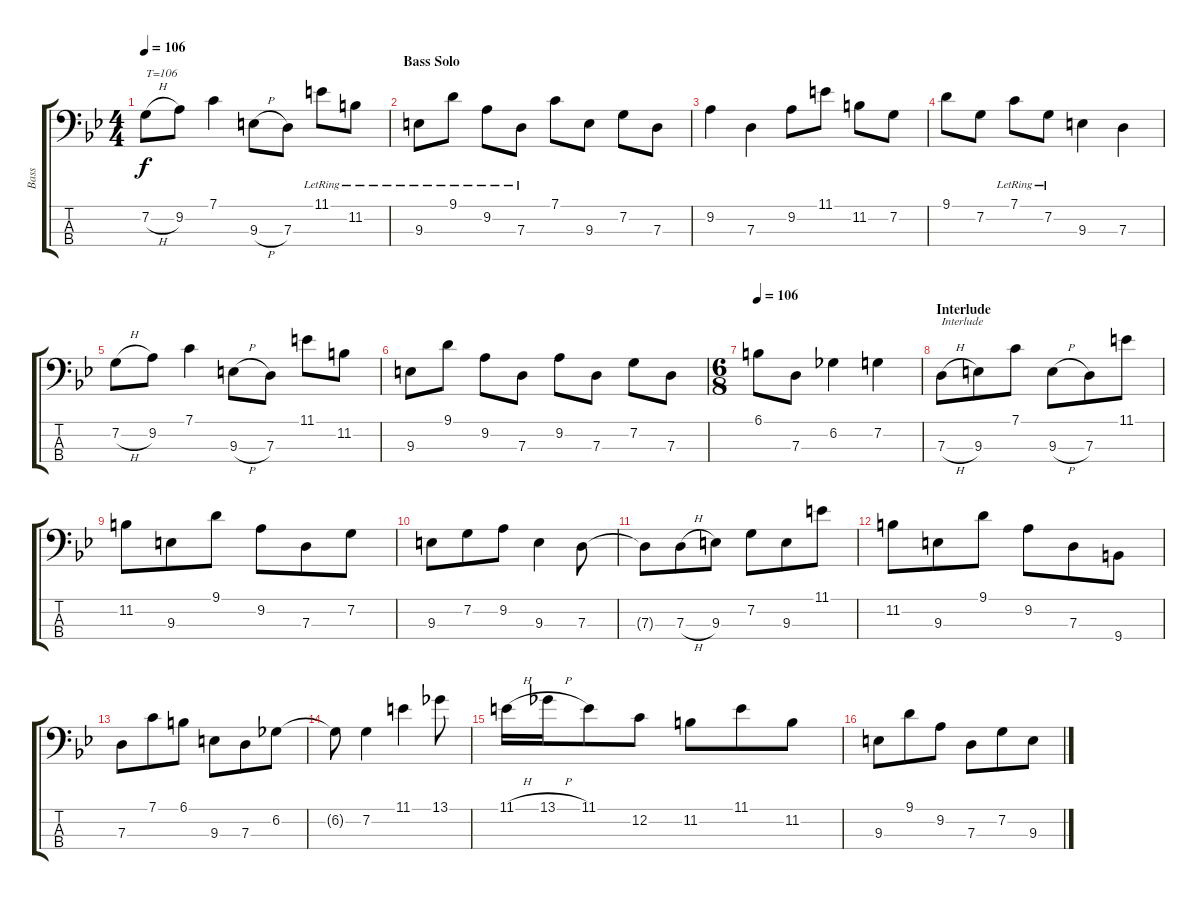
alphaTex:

\track ("Bass" "Bass") {instrument electricbassfinger}
\staff {score tabs}
\tuning (F2 C2 G1 D1) {hide}
\ts (4 4)
\tempo 106
\clef f4
\ks bb
7.2{h}.8{txt "T=106" dy f volume 15} 9.2.8 7.1.4 9.3{h}.8 7.3.8 11.1{lr}.8 11.2{lr}.8 |
\section ("" "Bass Solo")
9.3{lr}.8 9.1{lr}.8 9.2{lr}.8 7.3{lr}.8 7.1.8 9.3.8 7.2.8 7.3.8 |
9.2.4 7.3.4 9.2.8 11.1.8 11.2.8 7.2.8 |
9.1.8 7.2.8 7.1{lr}.8 7.2{lr}.8 9.3.4 7.3.4 |
7.2{h}.8 9.2.8 7.1.4 9.3{h}.8 7.3.8 11.1.8 11.2.8 |
9.3.8 9.1.8 9.2.8 7.3.8 9.2.8 7.3.8 7.2.8 7.3.8 |
\ts (6 8)
\tempo 106
6.1.8 7.3.8 6.2.4 7.2.4 |
\section ("" "Interlude")
7.3{h}.8{txt "Interlude"} 9.3.8 7.1.8 9.3{h}.8 7.3.8 11.1.8 |
11.2.8 9.3.8 9.1.8 9.2.8 7.3.8 7.2.8 |
9.3.8 7.2.8 9.2.8 9.3.4 7.3.8 |
7.3{t}.8 7.3{h}.8 9.3.8 7.2.8 9.3.8 11.1.8 |
11.2.8 9.3.8 9.1.8 9.2.8 7.3.8 9.4.8 |
7.3.8 7.1.8 6.1.8 9.3.8 7.3.8 6.2.8 |
6.2{t}.8 7.2.4 11.1.4 13.1.8 |
11.1{h}.16 13.1{h}.16 11.1.8 12.2.8 11.2.8 11.1.8 11.2.8 |
9.3.8 9.1.8 9.2.8 7.3.8 7.2.8 9.3.8
